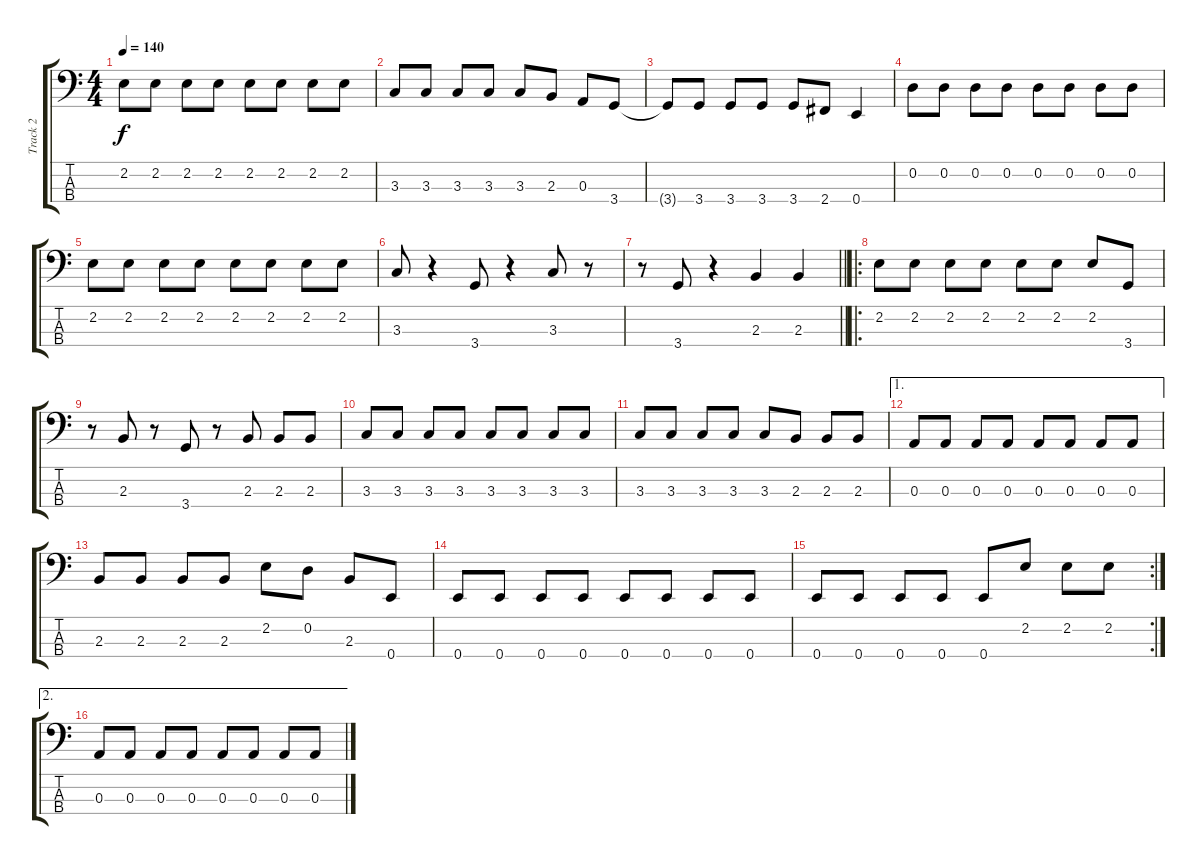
\track ("Track 2" "Track 2") {instrument electricbasspick}
\staff {score tabs}
\tuning (G2 D2 A1 E1) {hide}
\ts (4 4)
\tempo 140
\clef f4
\ks c
2.2.8{dy f} 2.2.8 2.2.8 2.2.8 2.2.8 2.2.8 2.2.8 2.2.8 |
3.3.8 3.3.8 3.3.8 3.3.8 3.3.8 2.3.8 0.3.8 3.4.8 |
3.4{t}.8 3.4.8 3.4.8 3.4.8 3.4.8 2.4.8 0.4.4 |
0.2.8 0.2.8 0.2.8 0.2.8 0.2.8 0.2.8 0.2.8 0.2.8 |
2.2.8 2.2.8 2.2.8 2.2.8 2.2.8 2.2.8 2.2.8 2.2.8 |
3.3.8 r.4 3.4.8 r.4 3.3.8 r.8 |
\barLineRight lightlight
r.8 3.4.8 r.4 2.3.4 2.3.4 |
\ro
\section ("" "")
2.2.8 2.2.8 2.2.8 2.2.8 2.2.8 2.2.8 2.2.8 3.4.8 |
r.8 2.3.8 r.8 3.4.8 r.8 2.3.8 2.3.8 2.3.8 |
3.3.8 3.3.8 3.3.8 3.3.8 3.3.8 3.3.8 3.3.8 3.3.8 |
3.3.8 3.3.8 3.3.8 3.3.8 3.3.8 2.3.8 2.3.8 2.3.8 |
\ae 1
0.3.8 0.3.8 0.3.8 0.3.8 0.3.8 0.3.8 0.3.8 0.3.8 |
2.3.8 2.3.8 2.3.8 2.3.8 2.2.8 0.2.8 2.3.8 0.4.8 |
0.4.8 0.4.8 0.4.8 0.4.8 0.4.8 0.4.8 0.4.8 0.4.8 |
\rc 2
0.4.8 0.4.8 0.4.8 0.4.8 0.4.8 2.2.8 2.2.8 2.2.8 |
\ae 2
0.3.8 0.3.8 0.3.8 0.3.8 0.3.8 0.3.8 0.3.8 0.3.8
